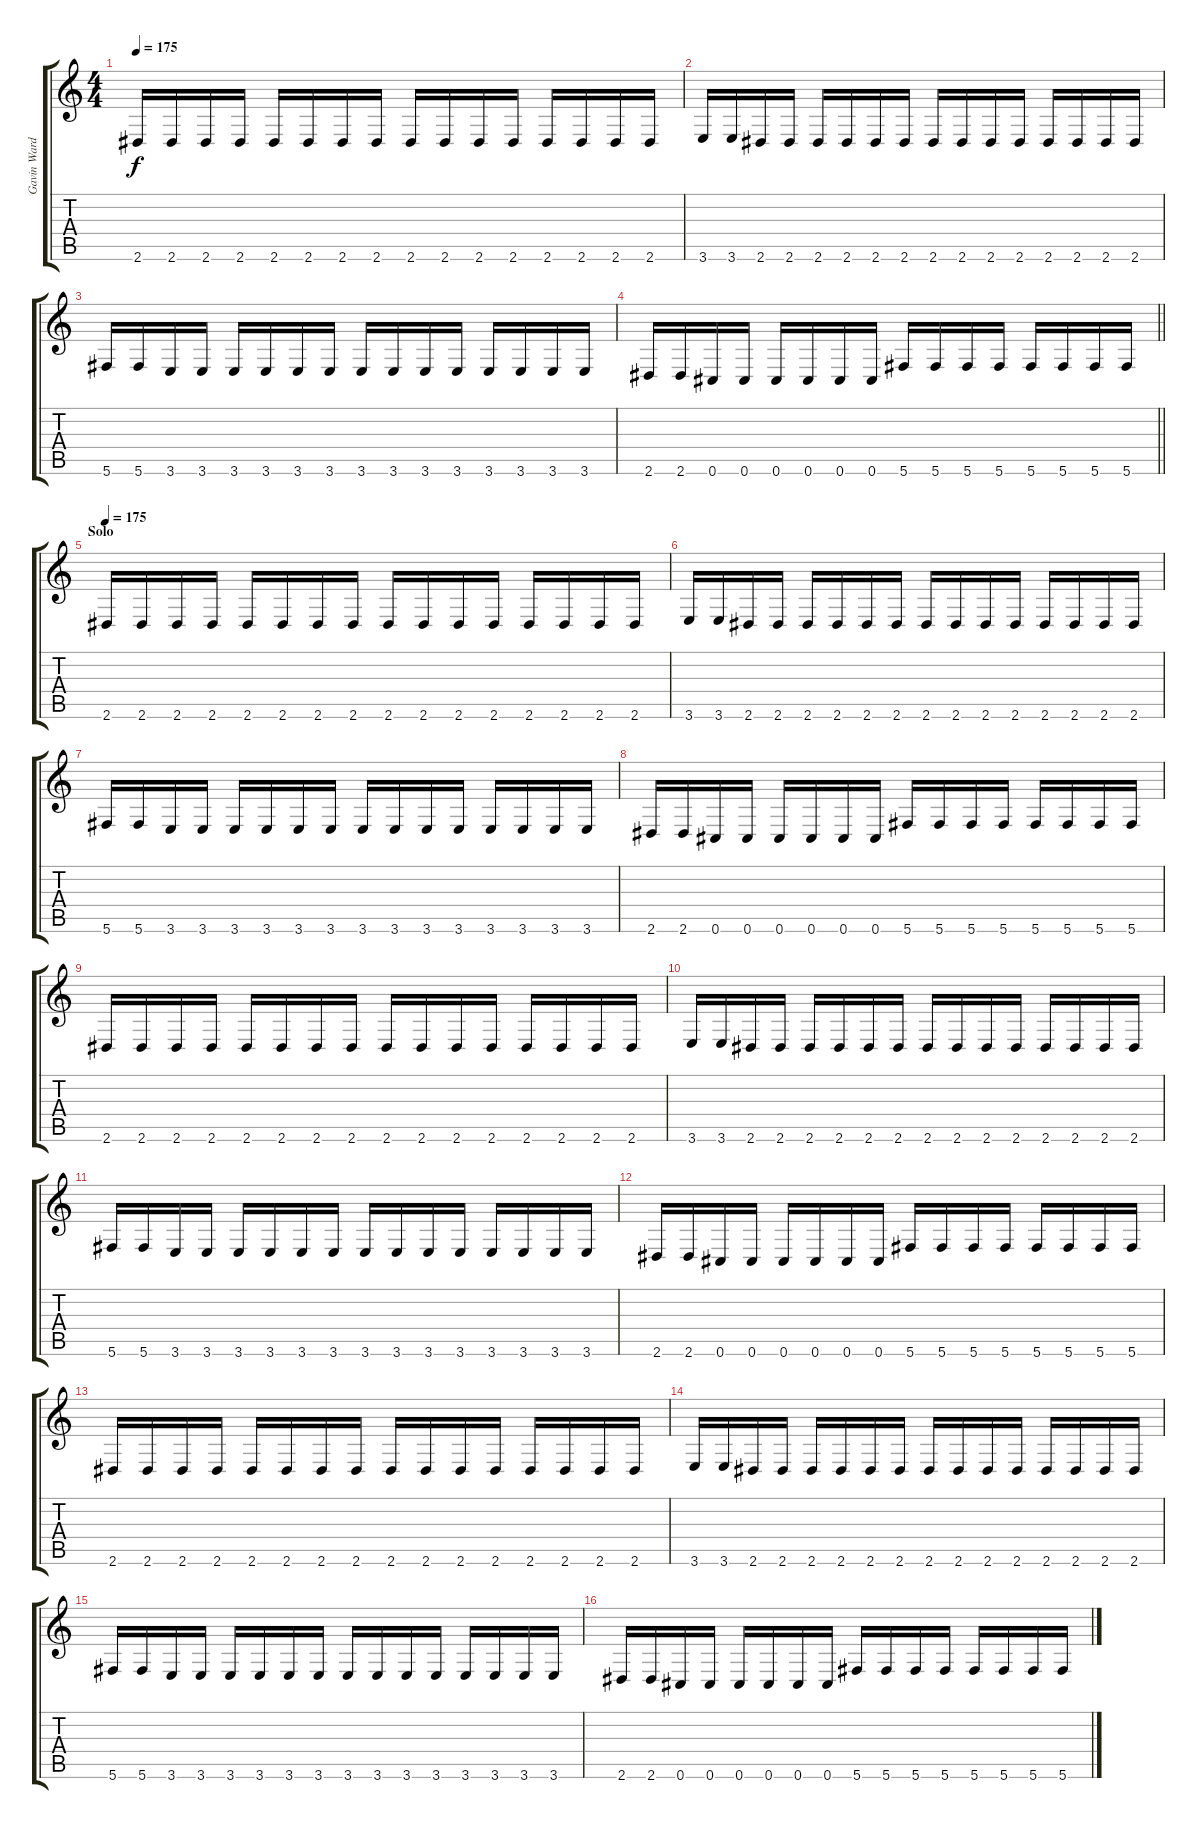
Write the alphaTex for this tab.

\track ("Gavin Ward" "Gavin Ward") {instrument distortionguitar}
\staff {score tabs}
\tuning (Db4 Ab3 E3 B2 Gb2 Db2) {hide}
\ts (4 4)
\tempo 175
\clef g2
\ks c
2.6.16{dy f} 2.6.16 2.6.16 2.6.16 2.6.16 2.6.16 2.6.16 2.6.16 2.6.16 2.6.16 2.6.16 2.6.16 2.6.16 2.6.16 2.6.16 2.6.16 |
3.6.16 3.6.16 2.6.16 2.6.16 2.6.16 2.6.16 2.6.16 2.6.16 2.6.16 2.6.16 2.6.16 2.6.16 2.6.16 2.6.16 2.6.16 2.6.16 |
5.6.16 5.6.16 3.6.16 3.6.16 3.6.16 3.6.16 3.6.16 3.6.16 3.6.16 3.6.16 3.6.16 3.6.16 3.6.16 3.6.16 3.6.16 3.6.16 |
\barLineRight lightlight
2.6.16 2.6.16 0.6.16 0.6.16 0.6.16 0.6.16 0.6.16 0.6.16 5.6.16 5.6.16 5.6.16 5.6.16 5.6.16 5.6.16 5.6.16 5.6.16 |
\section ("" "Solo")
\tempo 175
2.6.16 2.6.16 2.6.16 2.6.16 2.6.16 2.6.16 2.6.16 2.6.16 2.6.16 2.6.16 2.6.16 2.6.16 2.6.16 2.6.16 2.6.16 2.6.16 |
3.6.16 3.6.16 2.6.16 2.6.16 2.6.16 2.6.16 2.6.16 2.6.16 2.6.16 2.6.16 2.6.16 2.6.16 2.6.16 2.6.16 2.6.16 2.6.16 |
5.6.16 5.6.16 3.6.16 3.6.16 3.6.16 3.6.16 3.6.16 3.6.16 3.6.16 3.6.16 3.6.16 3.6.16 3.6.16 3.6.16 3.6.16 3.6.16 |
2.6.16 2.6.16 0.6.16 0.6.16 0.6.16 0.6.16 0.6.16 0.6.16 5.6.16 5.6.16 5.6.16 5.6.16 5.6.16 5.6.16 5.6.16 5.6.16 |
2.6.16 2.6.16 2.6.16 2.6.16 2.6.16 2.6.16 2.6.16 2.6.16 2.6.16 2.6.16 2.6.16 2.6.16 2.6.16 2.6.16 2.6.16 2.6.16 |
3.6.16 3.6.16 2.6.16 2.6.16 2.6.16 2.6.16 2.6.16 2.6.16 2.6.16 2.6.16 2.6.16 2.6.16 2.6.16 2.6.16 2.6.16 2.6.16 |
5.6.16 5.6.16 3.6.16 3.6.16 3.6.16 3.6.16 3.6.16 3.6.16 3.6.16 3.6.16 3.6.16 3.6.16 3.6.16 3.6.16 3.6.16 3.6.16 |
2.6.16 2.6.16 0.6.16 0.6.16 0.6.16 0.6.16 0.6.16 0.6.16 5.6.16 5.6.16 5.6.16 5.6.16 5.6.16 5.6.16 5.6.16 5.6.16 |
2.6.16 2.6.16 2.6.16 2.6.16 2.6.16 2.6.16 2.6.16 2.6.16 2.6.16 2.6.16 2.6.16 2.6.16 2.6.16 2.6.16 2.6.16 2.6.16 |
3.6.16 3.6.16 2.6.16 2.6.16 2.6.16 2.6.16 2.6.16 2.6.16 2.6.16 2.6.16 2.6.16 2.6.16 2.6.16 2.6.16 2.6.16 2.6.16 |
5.6.16 5.6.16 3.6.16 3.6.16 3.6.16 3.6.16 3.6.16 3.6.16 3.6.16 3.6.16 3.6.16 3.6.16 3.6.16 3.6.16 3.6.16 3.6.16 |
2.6.16 2.6.16 0.6.16 0.6.16 0.6.16 0.6.16 0.6.16 0.6.16 5.6.16 5.6.16 5.6.16 5.6.16 5.6.16 5.6.16 5.6.16 5.6.16
